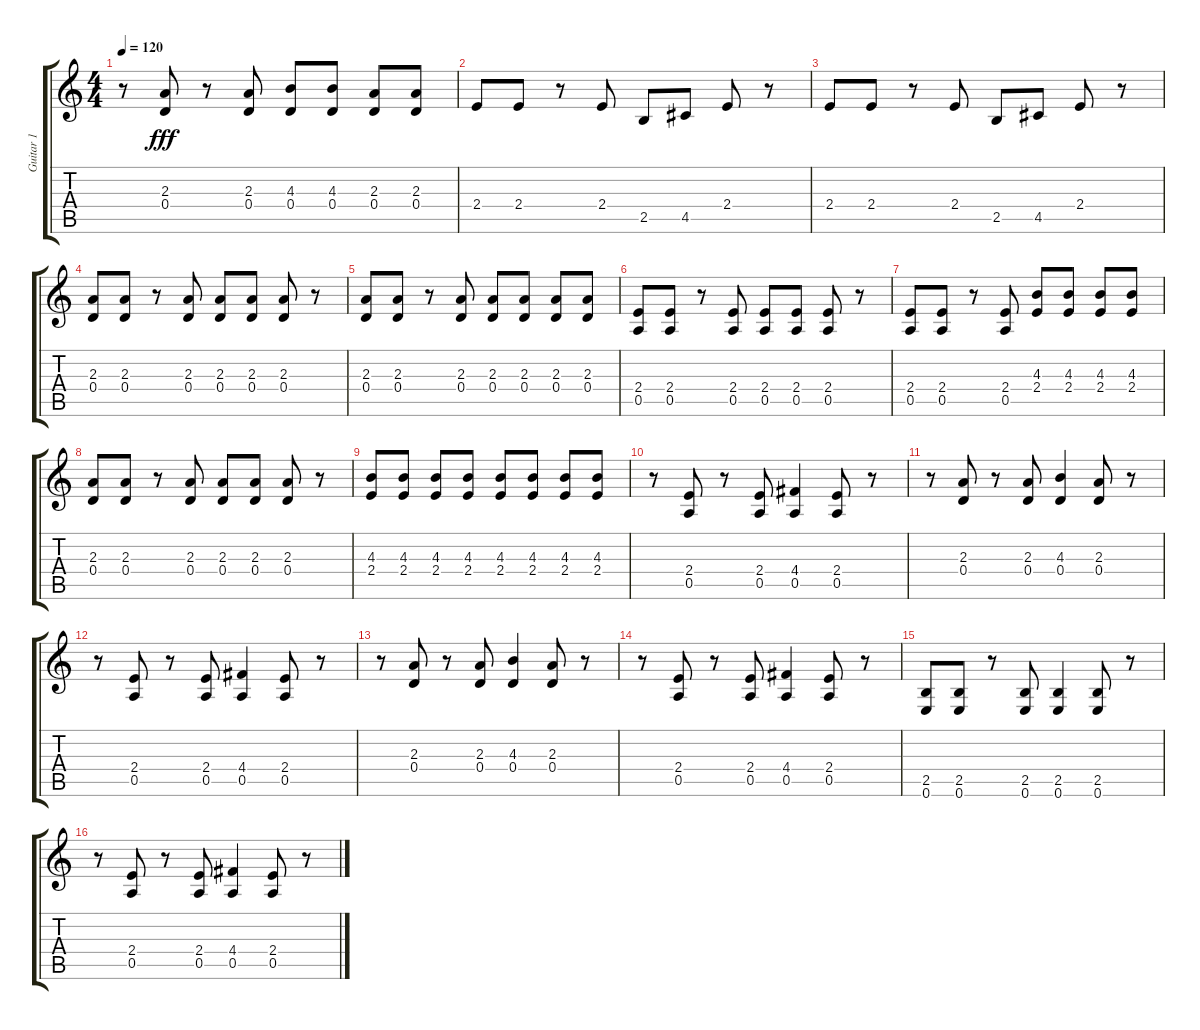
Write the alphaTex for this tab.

\track ("Guitar 1" "Guitar 1") {instrument electricguitarclean}
\staff {score tabs}
\tuning (E4 B3 G3 D3 A2 E2) {hide}
\ts (4 4)
\tempo 120
\clef g2
\ks c
r.8{dy fff} (2.3 0.4).8 r.8 (2.3 0.4).8 (4.3 0.4).8 (4.3 0.4).8 (2.3 0.4).8 (2.3 0.4).8 |
2.4.8 2.4.8 r.8 2.4.8 2.5.8 4.5.8 2.4.8 r.8 |
2.4.8 2.4.8 r.8 2.4.8 2.5.8 4.5.8 2.4.8 r.8 |
(2.3 0.4).8 (2.3 0.4).8 r.8 (2.3 0.4).8 (2.3 0.4).8 (2.3 0.4).8 (2.3 0.4).8 r.8 |
(2.3 0.4).8 (2.3 0.4).8 r.8 (2.3 0.4).8 (2.3 0.4).8 (2.3 0.4).8 (2.3 0.4).8 (2.3 0.4).8 |
(2.4 0.5).8 (2.4 0.5).8 r.8 (2.4 0.5).8 (2.4 0.5).8 (2.4 0.5).8 (2.4 0.5).8 r.8 |
(2.4 0.5).8 (2.4 0.5).8 r.8 (2.4 0.5).8 (4.3 2.4).8 (4.3 2.4).8 (4.3 2.4).8 (4.3 2.4).8 |
(2.3 0.4).8 (2.3 0.4).8 r.8 (2.3 0.4).8 (2.3 0.4).8 (2.3 0.4).8 (2.3 0.4).8 r.8 |
(4.3 2.4).8 (4.3 2.4).8 (4.3 2.4).8 (4.3 2.4).8 (4.3 2.4).8 (4.3 2.4).8 (4.3 2.4).8 (4.3 2.4).8 |
r.8 (2.4 0.5).8 r.8 (2.4 0.5).8 (4.4 0.5).4 (2.4 0.5).8 r.8 |
r.8 (2.3 0.4).8 r.8 (2.3 0.4).8 (4.3 0.4).4 (2.3 0.4).8 r.8 |
r.8 (2.4 0.5).8 r.8 (2.4 0.5).8 (4.4 0.5).4 (2.4 0.5).8 r.8 |
r.8 (2.3 0.4).8 r.8 (2.3 0.4).8 (4.3 0.4).4 (2.3 0.4).8 r.8 |
r.8 (2.4 0.5).8 r.8 (2.4 0.5).8 (4.4 0.5).4 (2.4 0.5).8 r.8 |
(2.5 0.6).8 (2.5 0.6).8 r.8 (2.5 0.6).8 (2.5 0.6).4 (2.5 0.6).8 r.8 |
r.8 (2.4 0.5).8 r.8 (2.4 0.5).8 (4.4 0.5).4 (2.4 0.5).8 r.8
